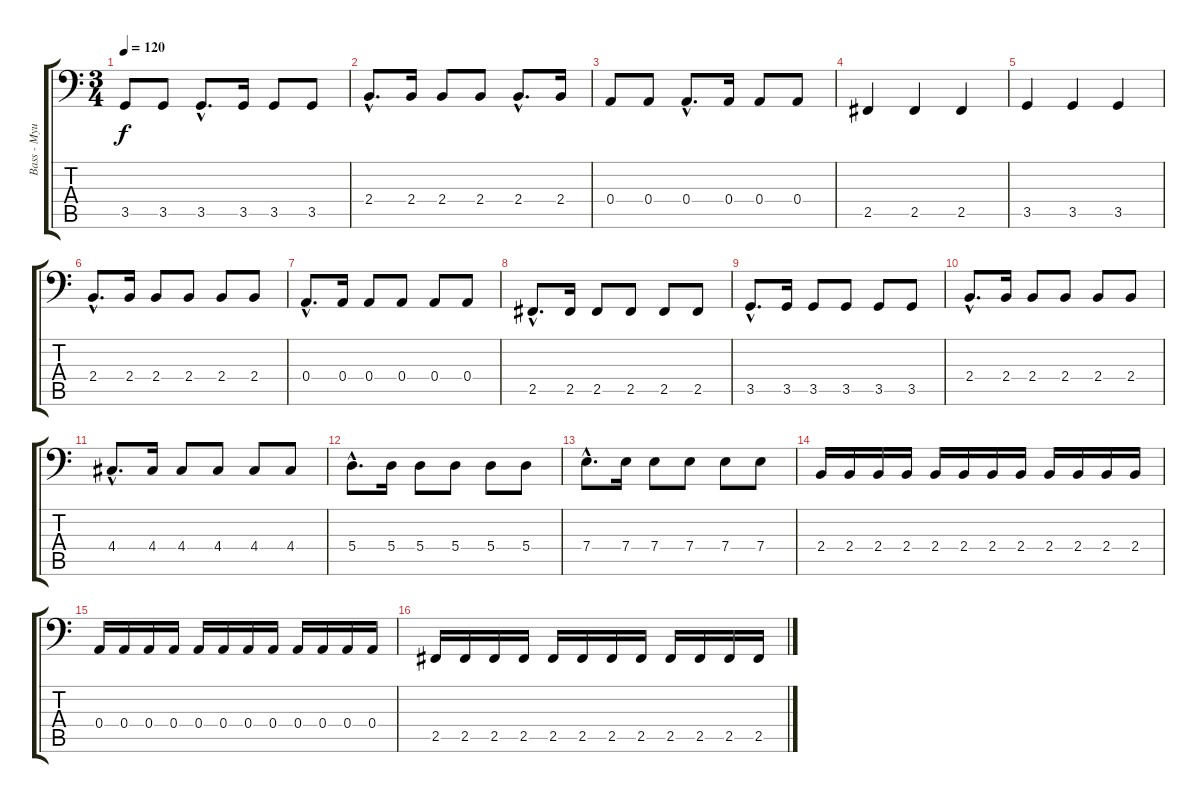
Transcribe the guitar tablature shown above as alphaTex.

\track ("Bass - Myung" "Bass - Myu") {instrument electricbassfinger}
\staff {score tabs}
\tuning (C3 G2 D2 A1 E1 B0) {hide}
\ts (3 4)
\tempo 120
\clef f4
\ks c
3.5.8{dy f} 3.5.8 3.5{hac}.8{d} 3.5.16 3.5.8 3.5.8 |
2.4{hac}.8{d} 2.4.16 2.4.8 2.4.8 2.4{hac}.8{d} 2.4.16 |
0.4.8 0.4.8 0.4{hac}.8{d} 0.4.16 0.4.8 0.4.8 |
2.5.4 2.5.4 2.5.4 |
3.5.4 3.5.4 3.5.4 |
2.4{hac}.8{d} 2.4.16 2.4.8 2.4.8 2.4.8 2.4.8 |
0.4{hac}.8{d} 0.4.16 0.4.8 0.4.8 0.4.8 0.4.8 |
2.5{hac}.8{d} 2.5.16 2.5.8 2.5.8 2.5.8 2.5.8 |
3.5{hac}.8{d} 3.5.16 3.5.8 3.5.8 3.5.8 3.5.8 |
2.4{hac}.8{d} 2.4.16 2.4.8 2.4.8 2.4.8 2.4.8 |
4.4{hac}.8{d} 4.4.16 4.4.8 4.4.8 4.4.8 4.4.8 |
5.4{hac}.8{d} 5.4.16 5.4.8 5.4.8 5.4.8 5.4.8 |
7.4{hac}.8{d} 7.4.16 7.4.8 7.4.8 7.4.8 7.4.8 |
2.4.16 2.4.16 2.4.16 2.4.16 2.4.16 2.4.16 2.4.16 2.4.16 2.4.16 2.4.16 2.4.16 2.4.16 |
0.4.16 0.4.16 0.4.16 0.4.16 0.4.16 0.4.16 0.4.16 0.4.16 0.4.16 0.4.16 0.4.16 0.4.16 |
2.5.16 2.5.16 2.5.16 2.5.16 2.5.16 2.5.16 2.5.16 2.5.16 2.5.16 2.5.16 2.5.16 2.5.16
